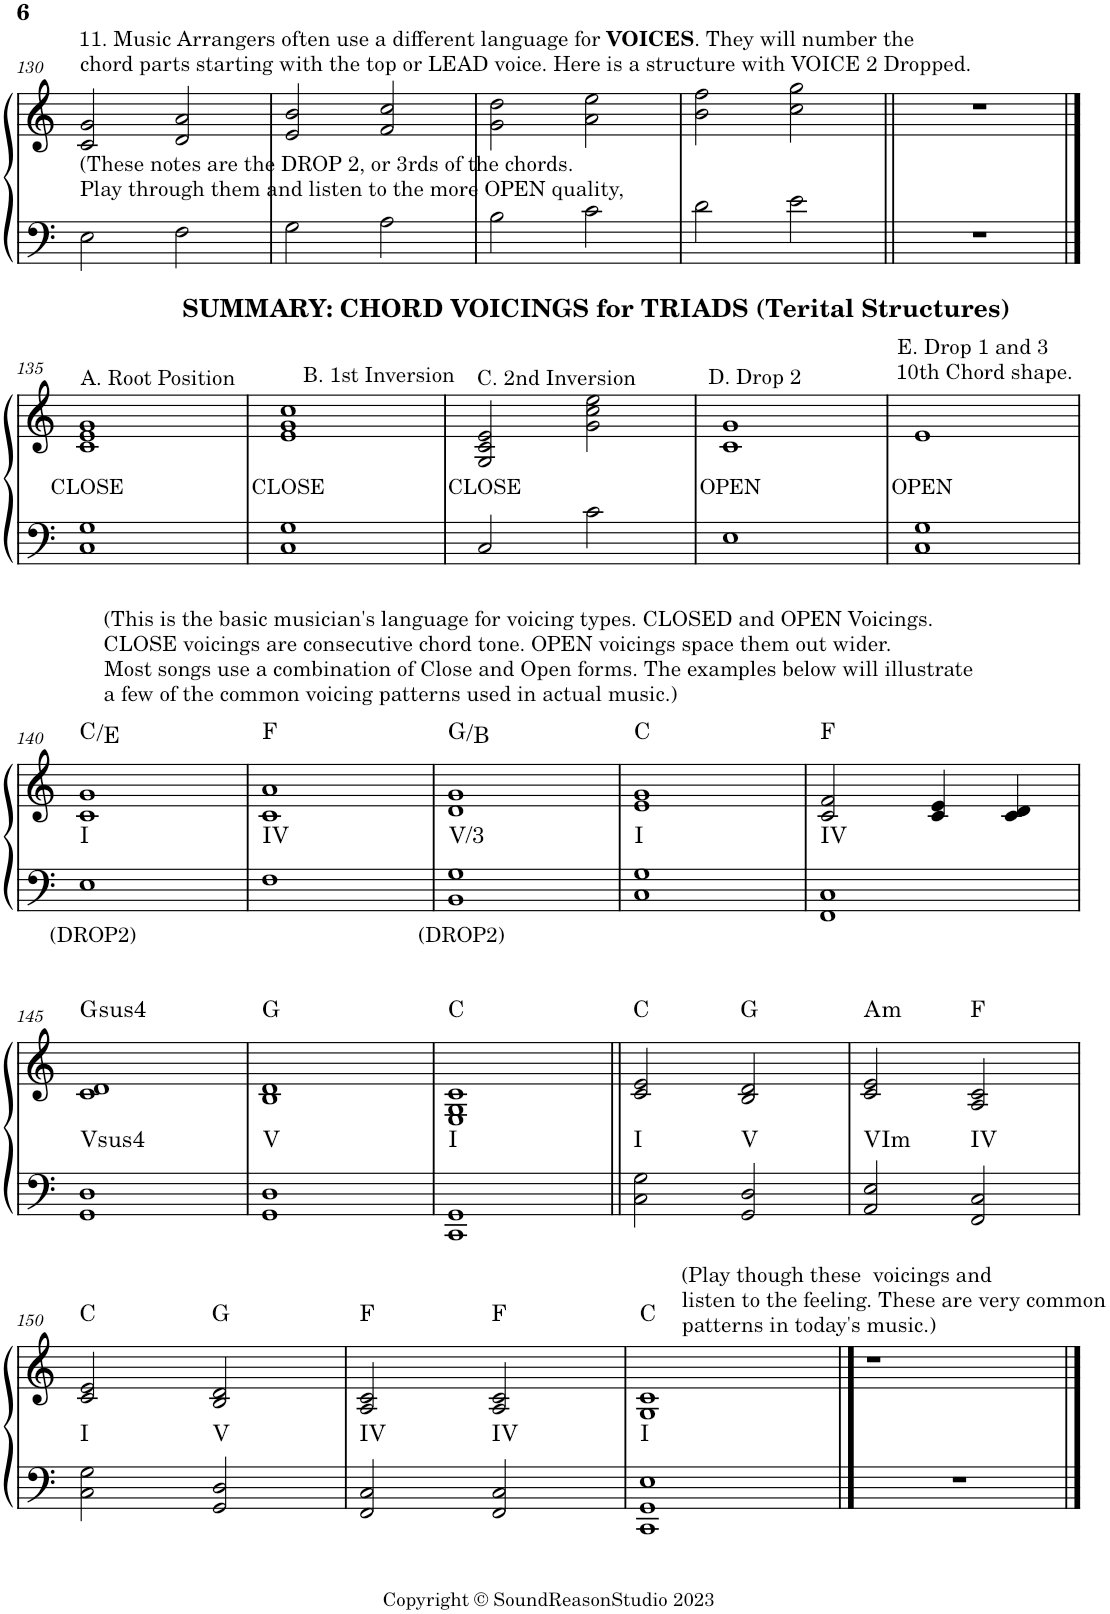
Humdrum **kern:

**kern	**text	**kern	**text	**harte
*part1	*part1	*part1	*part1	*part1
*staff2	*staff2	*staff1	*staff1	*
*I"Piano	*	*	*	*
*I'Pno.	*	*	*	*
!!LO:PB:g=z
*clefF4	*	*clefG2	*	*
*k[]	*	*k[]	*	*
*M4/4	*	*M4/4	*	*
=130	=130	=130	=130	=130
!	!	!LO:TX:a:t=11. Music Arrangers often use a different language for	!	!
!	!	!LO:TX:a:B:t=VOICES	!	!
!	!	!LO:TX:a:t=. They will number the	!	!
!	!	!LO:TX:a:t=chord parts starting with the top or LEAD voice. Here is a structure with VOICE 2 Dropped.	!	!
!LO:TX:a:t=(These notes are the DROP 2, or 3rds of the chords.	!	!	!	!
!LO:TX:a:t=Play through them and listen to the more OPEN quality,	!	!	!	!
2E\	.	2c/ 2g/	.	.
2F\	.	2d/ 2a/	.	.
=131	=131	=131	=131	=131
2G\	.	2e/ 2b/	.	.
2A\	.	2f/ 2cc/	.	.
=132	=132	=132	=132	=132
2B\	.	2g\ 2dd\	.	.
2c\	.	2a\ 2ee\	.	.
=133	=133	=133	=133	=133
2d\	.	2b\ 2ff\	.	.
2e\	.	2cc\ 2gg\	.	.
=134||	=134||	=134||	=134||	=134||
1r	.	1r	.	.
!!LO:LB:g=z
==135	==135	==135	==135	==135
!	!	!LO:TX:a:t=A. Root Position	!	!
!LO:TX:b:t=(This is the basic musician's language for voicing types. CLOSED and OPEN Voicings.	!	!	!	!
!LO:TX:b:t=CLOSE voicings are consecutive chord tone. OPEN voicings space them out wider.	!	!	!	!
!LO:TX:b:t=Most songs use a combination of Close and Open forms. The examples below will illustrate	!	!	!	!
!LO:TX:b:t=a few of the common voicing patterns used in actual music.)	!	!	!	!
!	!	!	!LO:LY:b	!
1C 1G	.	1c 1e 1g	CLOSE	.
=136	=136	=136	=136	=136
!	!	!LO:TX:a:t=B. 1st Inversion	!	!
!	!	!	!LO:LY:b	!
1C 1G	.	1e 1g 1cc	CLOSE	.
=137	=137	=137	=137	=137
!	!	!LO:TX:a:t=C. 2nd Inversion	!	!
!	!	!	!LO:LY:b	!
2C/	.	2G/ 2c/ 2e/	CLOSE	.
!	!	!LO:TX:a:B:t=SUMMARY&colon; CHORD VOICINGS for TRIADS (Terital Structures)	!	!
2c\	.	2g\ 2cc\ 2ee\	.	.
=138	=138	=138	=138	=138
!	!	!LO:TX:a:t=D. Drop 2	!	!
!	!	!	!LO:LY:b	!
1E	.	1c 1g	OPEN	.
=139	=139	=139	=139	=139
!	!	!LO:TX:a:t=E. Drop 1 and 3	!	!
!	!	!LO:TX:a:t=10th Chord shape.	!	!
!	!	!	!LO:LY:b	!
1C 1G	.	1e	OPEN	.
!!LO:LB:g=z
=140	=140	=140	=140	=140
!	!LO:LY:b	!	!	!LO:H:n=2:kt=I
1E	(DROP2)	1c 1g	.	C:maj/3 N
=141	=141	=141	=141	=141
!	!	!	!	!LO:H:n=2:kt=IV
1F	.	1c 1a	.	F:maj N
=142	=142	=142	=142	=142
!	!LO:LY:b	!	!	!LO:H:n=2:kt=V/3
1BB 1G	(DROP2)	1d 1g	.	G:maj/3 N
=143	=143	=143	=143	=143
!	!	!	!	!LO:H:n=2:kt=I
1C 1G	.	1e 1g	.	C:maj N
=144	=144	=144	=144	=144
!	!	!	!	!LO:H:n=2:kt=IV
1FF 1C	.	2c/ 2f/	.	F:maj N
.	.	4c/ 4e/	.	.
.	.	4c/ 4d/	.	.
!!LO:LB:g=z
=145	=145	=145	=145	=145
!	!	!	!	!LO:H:n=1:kt=4
!	!	!	!	!LO:H:n=2:kt=Vsus4
1GG 1D	.	1c 1d	.	G:sus4 N
=146	=146	=146	=146	=146
!	!	!	!	!LO:H:n=2:kt=V
1GG 1D	.	1B 1d	.	G:maj N
=147	=147	=147	=147	=147
!	!	!	!	!LO:H:n=2:kt=I
1CC 1GG	.	1E 1G 1c	.	C:maj N
=148||	=148||	=148||	=148||	=148||
!	!	!	!	!LO:H:n=2:kt=I
2C\ 2G\	.	2c/ 2e/	.	C:maj N
!	!	!	!	!LO:H:n=2:kt=V
2GG/ 2D/	.	2B/ 2d/	.	G:maj N
=149	=149	=149	=149	=149
!	!	!	!	!LO:H:n=1:kt=m
!	!	!	!	!LO:H:n=2:kt=VIm
2AA/ 2E/	.	2c/ 2e/	.	A:min N
!	!	!	!	!LO:H:n=2:kt=IV
2FF/ 2C/	.	2A/ 2c/	.	F:maj N
!!LO:LB:g=z
=150	=150	=150	=150	=150
!	!	!	!	!LO:H:n=2:kt=I
2C\ 2G\	.	2c/ 2e/	.	C:maj N
!	!	!	!	!LO:H:n=2:kt=V
2GG/ 2D/	.	2B/ 2d/	.	G:maj N
=151	=151	=151	=151	=151
!	!	!	!	!LO:H:n=2:kt=IV
2FF/ 2C/	.	2A/ 2c/	.	F:maj N
!	!	!	!	!LO:H:n=2:kt=IV
2FF/ 2C/	.	2A/ 2c/	.	F:maj N
=152	=152	=152	=152	=152
!	!	!	!	!LO:H:n=2:kt=I
1CC 1GG 1E	.	1G 1c	.	C:maj N
==153	==153	==153	==153	==153
!	!	!LO:TX:a:t=(Play though these  voicings and	!	!
!	!	!LO:TX:a:t=listen to the feeling. These are very common	!	!
!	!	!LO:TX:a:t=patterns in today's music.)	!	!
1r	.	1r	.	.
==	==	==	==	==
*-	*-	*-	*-	*-
